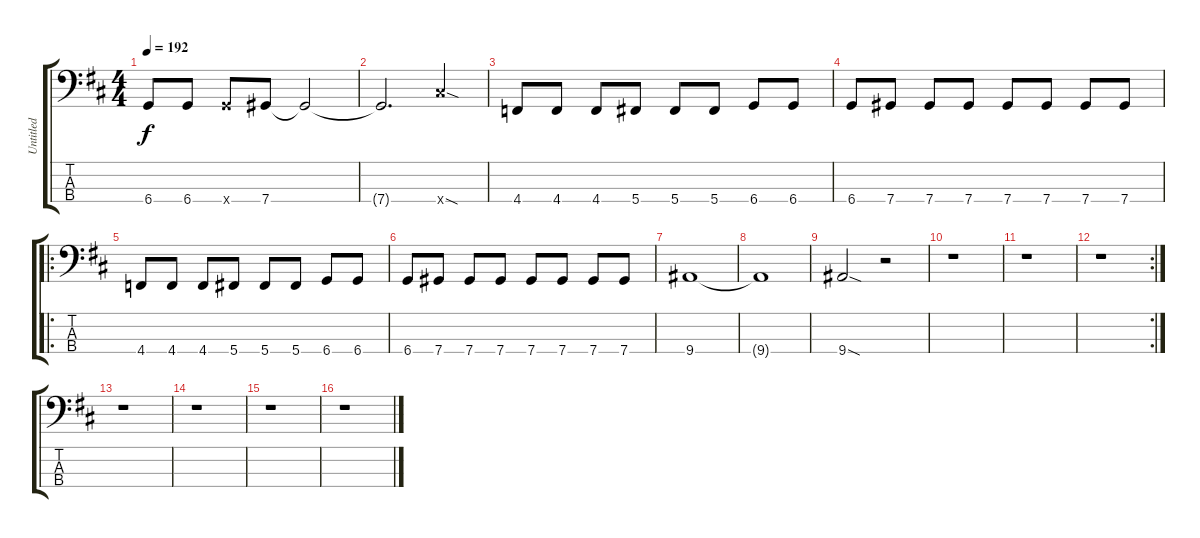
\track ("Untitled" "Untitled") {instrument electricbassfinger}
\staff {score tabs}
\tuning (Gb2 Db2 Ab1 Db1) {hide}
\ts (4 4)
\tempo 192
\clef f4
\ks d
6.4.8{dy f} 6.4.8 6.4{x}.8 7.4.8 7.4{t}.2 |
7.4{t}.2{d} 12.4{sod x}.4 |
4.4.8 4.4.8 4.4.8 5.4.8 5.4.8 5.4.8 6.4.8 6.4.8 |
6.4.8 7.4.8 7.4.8 7.4.8 7.4.8 7.4.8 7.4.8 7.4.8 |
\ro
4.4.8 4.4.8 4.4.8 5.4.8 5.4.8 5.4.8 6.4.8 6.4.8 |
6.4.8 7.4.8 7.4.8 7.4.8 7.4.8 7.4.8 7.4.8 7.4.8 |
9.4.1 |
9.4{t}.1 |
9.4{sod}.2 r.2 |
r.1 |
r.1 |
\rc 2
r.1 |
r.1 |
r.1 |
r.1 |
r.1
